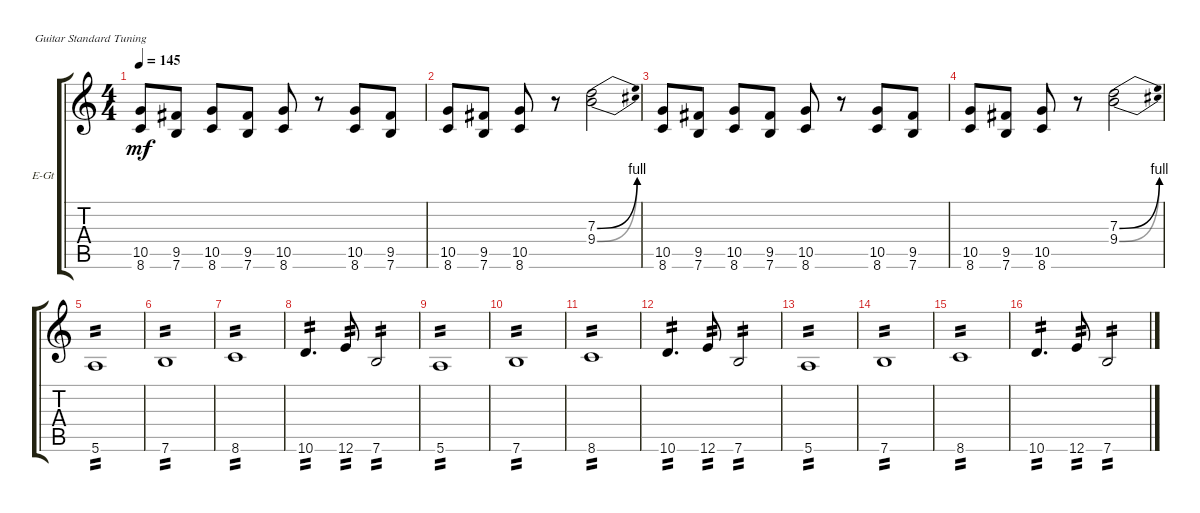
\defaultSystemsLayout 4
\bracketExtendMode groupsimilarinstruments
\firstSystemTrackNameOrientation horizontal
\otherSystemsTrackNameOrientation horizontal
\track ("Electric Guitar" "E-Gt") {instrument distortionguitar}
\staff {score tabs}
\tuning (E4 B3 G3 D3 A2 E2)
\ts (4 4)
\tempo 145
\clef g2
\ks c
(8.6 10.5).8{dy mf} (7.6 9.5).8 (8.6 10.5).8 (7.6 9.5).8 (8.6 10.5).8 r.8 (8.6 10.5).8 (7.6 9.5).8 |
(8.6 10.5).8 (7.6 9.5).8 (8.6 10.5).8 r.8 (7.3{be (bend 0 0 15 4)} 9.4{be (bend 0 0 15 4)}).2 |
(8.6 10.5).8 (7.6 9.5).8 (8.6 10.5).8 (7.6 9.5).8 (8.6 10.5).8 r.8 (8.6 10.5).8 (7.6 9.5).8 |
(8.6 10.5).8 (7.6 9.5).8 (8.6 10.5).8 r.8 (7.3{be (bend 0 0 15 4)} 9.4{be (bend 0 0 15 4)}).2 |
5.6.1{tp 2} |
7.6.1{tp 2} |
8.6.1{tp 2} |
10.6.4{d tp 2} 12.6.8{tp 2} 7.6.2{tp 2} |
5.6.1{tp 2} |
7.6.1{tp 2} |
8.6.1{tp 2} |
10.6.4{d tp 2} 12.6.8{tp 2} 7.6.2{tp 2} |
5.6.1{tp 2} |
7.6.1{tp 2} |
8.6.1{tp 2} |
10.6.4{d tp 2} 12.6.8{tp 2} 7.6.2{tp 2}
